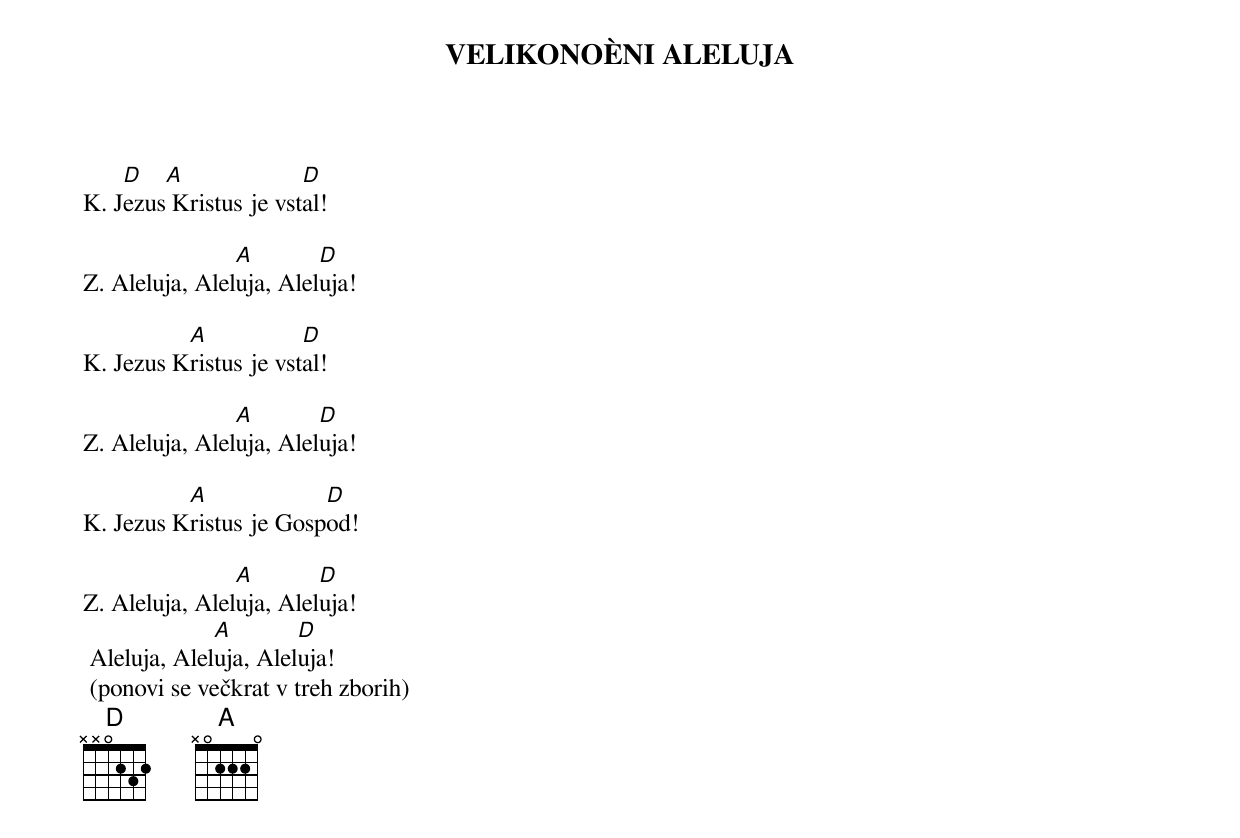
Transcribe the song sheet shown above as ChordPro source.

{title: VELIKONOÈNI ALELUJA}

K.	J[D]ezus[A] Kristus je vst[D]al!

Z.	Aleluja, Alel[A]uja, Alel[D]uja!

K.	Jezus K[A]ristus je vst[D]al!

Z.	Aleluja, Alel[A]uja, Alel[D]uja!

K.	Jezus K[A]ristus je Gosp[D]od!

Z.	Aleluja, Alel[A]uja, Alel[D]uja!
	Aleluja, Alel[A]uja, Alel[D]uja!
	(ponovi se večkrat v treh zborih)
